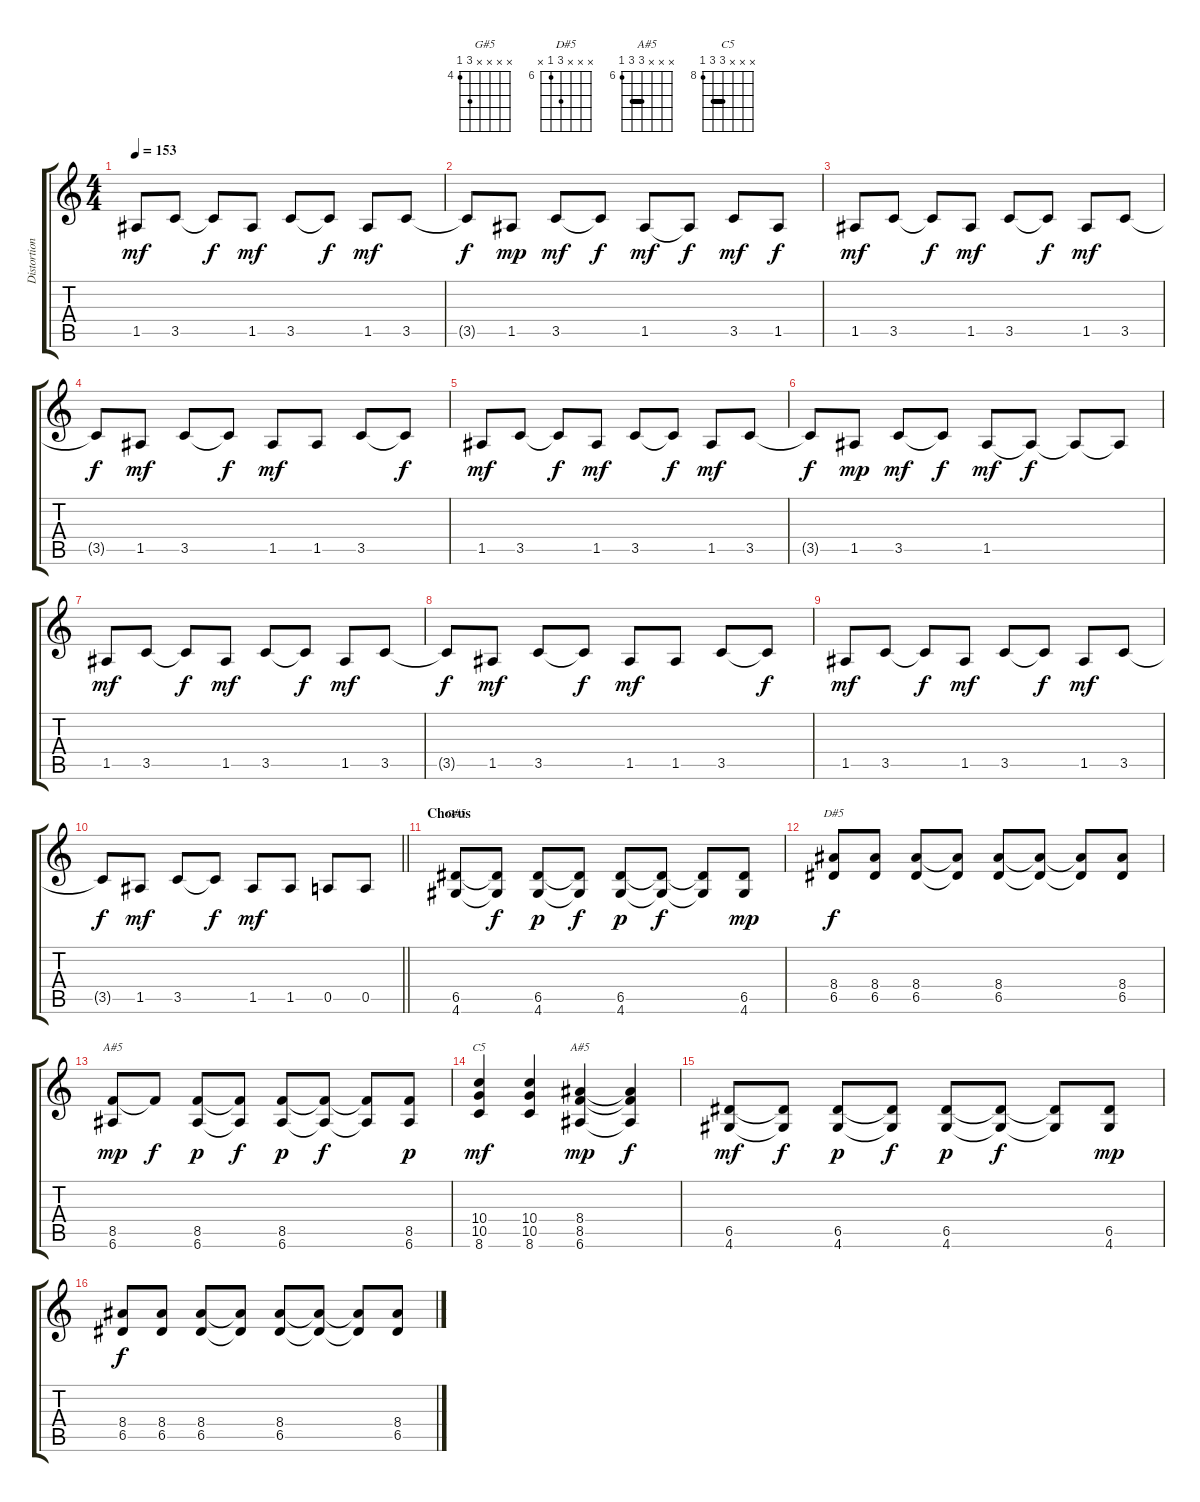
\track ("Distortion Guitar" "Distortion") {instrument distortionguitar}
\staff {score tabs}
\tuning (E4 B3 G3 D3 A2 E2) {hide}
\chord ("G#5" x x x x 6 4) {firstfret 4}
\chord ("D#5" x x x 8 6 x) {firstfret 6}
\chord ("A#5" x x x x 8 6) {firstfret 6}
\chord ("C5" x x x 10 10 8) {firstfret 8 barre 10}
\chord ("A#5" x x x 8 8 6) {firstfret 6 barre 8}
\ts (4 4)
\tempo 153
\clef g2
\ks c
1.5.8{dy mf} 3.5.8 3.5{t}.8{dy f} 1.5.8{dy mf} 3.5.8 3.5{t}.8{dy f} 1.5.8{dy mf} 3.5.8 |
3.5{t}.8{dy f} 1.5.8{dy mp} 3.5.8{dy mf} 3.5{t}.8{dy f} 1.5.8{dy mf} 1.5{t}.8{dy f} 3.5.8{dy mf} 1.5.8{dy f} |
1.5.8{dy mf} 3.5.8 3.5{t}.8{dy f} 1.5.8{dy mf} 3.5.8 3.5{t}.8{dy f} 1.5.8{dy mf} 3.5.8 |
3.5{t}.8{dy f} 1.5.8{dy mf} 3.5.8 3.5{t}.8{dy f} 1.5.8{dy mf} 1.5.8 3.5.8 3.5{t}.8{dy f} |
1.5.8{dy mf} 3.5.8 3.5{t}.8{dy f} 1.5.8{dy mf} 3.5.8 3.5{t}.8{dy f} 1.5.8{dy mf} 3.5.8 |
3.5{t}.8{dy f} 1.5.8{dy mp} 3.5.8{dy mf} 3.5{t}.8{dy f} 1.5.8{dy mf} 1.5{t}.8{dy f} 1.5{t}.8 1.5{t}.8 |
1.5.8{dy mf} 3.5.8 3.5{t}.8{dy f} 1.5.8{dy mf} 3.5.8 3.5{t}.8{dy f} 1.5.8{dy mf} 3.5.8 |
3.5{t}.8{dy f} 1.5.8{dy mf} 3.5.8 3.5{t}.8{dy f} 1.5.8{dy mf} 1.5.8 3.5.8 3.5{t}.8{dy f} |
1.5.8{dy mf} 3.5.8 3.5{t}.8{dy f} 1.5.8{dy mf} 3.5.8 3.5{t}.8{dy f} 1.5.8{dy mf} 3.5.8 |
\barLineRight lightlight
3.5{t}.8{dy f} 1.5.8{dy mf} 3.5.8 3.5{t}.8{dy f} 1.5.8{dy mf} 1.5.8 0.5.8 0.5.8 |
\section ("" "Chorus")
(6.5 4.6).8{ch "G#5"} (6.5{t} 4.6{t}).8{dy f} (6.5 4.6).8{dy p} (6.5{t} 4.6{t}).8{dy f} (6.5 4.6).8{dy p} (6.5{t} 4.6{t}).8{dy f} (6.5{t} 4.6{t}).8 (6.5 4.6).8{dy mp} |
(8.4 6.5).8{ch "D#5" dy f} (8.4 6.5).8 (8.4 6.5).8 (8.4{t} 6.5{t}).8 (8.4 6.5).8 (8.4{t} 6.5{t}).8 (8.4{t} 6.5{t}).8 (8.4 6.5).8 |
(8.5 6.6).8{ch "A#5" dy mp} 8.5{t}.8{dy f} (8.5 6.6).8{dy p} (8.5{t} 6.6{t}).8{dy f} (8.5 6.6).8{dy p} (8.5{t} 6.6{t}).8{dy f} (8.5{t} 6.6{t}).8 (8.5 6.6).8{dy p} |
(10.4 10.5 8.6).4{ch "C5" dy mf} (10.4 10.5 8.6).4 (8.4 8.5 6.6).4{ch "A#5" dy mp} (8.4{t} 8.5{t} 6.6{t}).4{dy f} |
(6.5 4.6).8{dy mf} (6.5{t} 4.6{t}).8{dy f} (6.5 4.6).8{dy p} (6.5{t} 4.6{t}).8{dy f} (6.5 4.6).8{dy p} (6.5{t} 4.6{t}).8{dy f} (6.5{t} 4.6{t}).8 (6.5 4.6).8{dy mp} |
(8.4 6.5).8{dy f} (8.4 6.5).8 (8.4 6.5).8 (8.4{t} 6.5{t}).8 (8.4 6.5).8 (8.4{t} 6.5{t}).8 (8.4{t} 6.5{t}).8 (8.4 6.5).8
